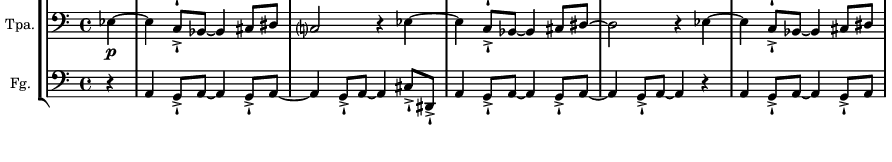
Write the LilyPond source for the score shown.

\version "2.11.64"

\include "../config/lib.ly"

#(set-global-staff-size 12.5)

global = {
  \time 4/4
  \set Score.currentBarNumber = #162
  \override Score.BarNumber #'break-visibility = #end-of-line-invisible
  \bar ""
  \partial 4
  \bracketUp
  s4
  s1
  \revert Score.BarNumber #'break-visibility
}

flauta = {
  \relative c''' {
  }
}

oboe = {
  \relative c' {
  }
}

clarinete = {
  \relative c' {
    g4~\p
    g e8->\st fis8~ fis4 fis8 g
    e2 r4 g4~
    g e8->\st fis8~ fis4 fis8 g~
    g2 r4 g4~
    g e8->\st fis8~ fis4 fis8 g
  }
}

fagote = {
  \clef bass
  \relative c {
    r4
    a4 g8->\st a8~ a4 g8->\st a~
    a4 g8->\st a8~ a4 cis8->\st dis,->\st
    a'4 g8->\st a8~ a4 g8->\st a~
    a4 g8->\st a8~ a4 r4
    a4 g8->\st a8~ a4 g8->\st a~
  }
}

trompa = {
  \relative c {
    \clef bass
    ees4~\p
    ees c8->\st bes8~ bes4 cis8 dis
    c?2 r4 ees4~
    ees c8->\st bes8~ bes4 cis8 dis~
    dis2 r4 ees4~
    ees c8->\st bes8~ bes4 cis8 dis
  }
}

\score {
  \new StaffGroup <<
    \new Staff <<
      \set Staff.instrumentName = \markup {\hcenter-in #5 "Cl."}
      \global
      \clarinete
    >>
    \new Staff <<
      \set Staff.instrumentName = \markup {\hcenter-in #5 "Tpa."}
      \global
      \trompa
    >>
    \new Staff <<
      \set Staff.instrumentName = \markup {\hcenter-in #5 "Fg."}
      \global
      \fagote
    >>
  >>
  \layout {
    indent = #0
    line-width = #142
    ragged-last = ##f
    \context {
      \Staff \consists "Horizontal_bracket_engraver"
    }
  }
}
\paper {
  paper-width = 15.1\cm
  paper-height = 4\cm
  top-margin = -1.4\cm
  left-margin = .8\cm
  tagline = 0
  print-page-number = #'nil
  head-separation = -1\cm
  indent = #0
}
